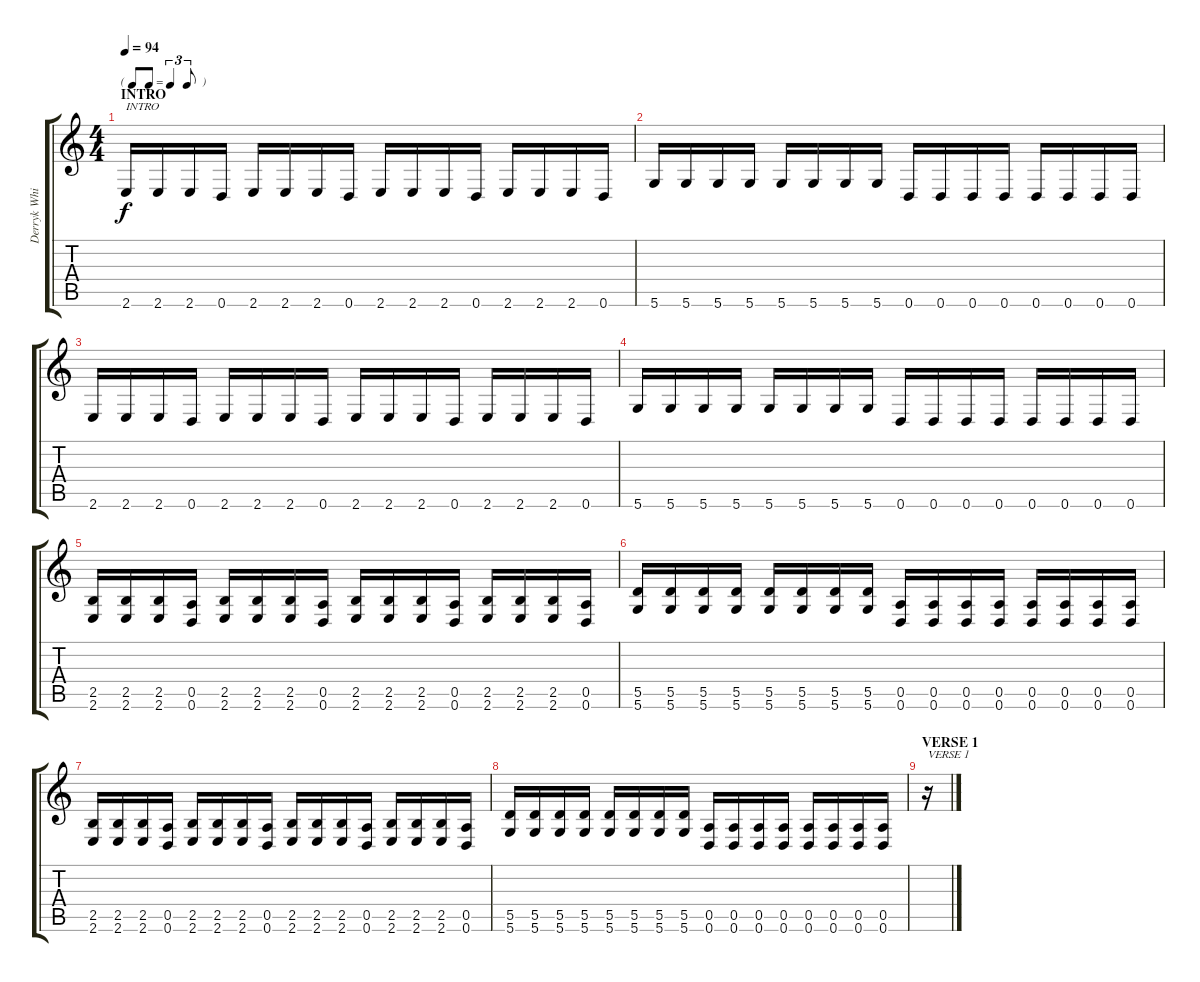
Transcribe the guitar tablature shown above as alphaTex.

\track ("Derryk Whibley \"Bizzy D\"      (gtr 1)" "Derryk Whi") {instrument distortionguitar}
\staff {score tabs}
\tuning (E4 B3 G3 D3 A2 D2) {hide}
\ts (4 4)
\tf triplet8th
\section ("" "INTRO")
\tempo 94
\clef g2
\ks c
2.6.16{txt "INTRO" dy f balance 0 instrument distortionguitar} 2.6.16 2.6.16 0.6.16 2.6.16 2.6.16 2.6.16 0.6.16 2.6.16 2.6.16 2.6.16 0.6.16 2.6.16 2.6.16 2.6.16 0.6.16 |
5.6.16 5.6.16 5.6.16 5.6.16 5.6.16 5.6.16 5.6.16 5.6.16 0.6.16 0.6.16 0.6.16 0.6.16 0.6.16 0.6.16 0.6.16 0.6.16 |
2.6.16 2.6.16 2.6.16 0.6.16 2.6.16 2.6.16 2.6.16 0.6.16 2.6.16 2.6.16 2.6.16 0.6.16 2.6.16 2.6.16 2.6.16 0.6.16 |
5.6.16{balance 8} 5.6.16 5.6.16 5.6.16 5.6.16 5.6.16 5.6.16 5.6.16 0.6.16 0.6.16 0.6.16 0.6.16 0.6.16 0.6.16 0.6.16 0.6.16 |
(2.5 2.6).16{balance 8} (2.5 2.6).16 (2.5 2.6).16 (0.5 0.6).16 (2.5 2.6).16 (2.5 2.6).16 (2.5 2.6).16 (0.5 0.6).16 (2.5 2.6).16 (2.5 2.6).16 (2.5 2.6).16 (0.5 0.6).16 (2.5 2.6).16 (2.5 2.6).16 (2.5 2.6).16 (0.5 0.6).16 |
(5.5 5.6).16 (5.5 5.6).16 (5.5 5.6).16 (5.5 5.6).16 (5.5 5.6).16 (5.5 5.6).16 (5.5 5.6).16 (5.5 5.6).16 (0.5 0.6).16 (0.5 0.6).16 (0.5 0.6).16 (0.5 0.6).16 (0.5 0.6).16 (0.5 0.6).16 (0.5 0.6).16 (0.5 0.6).16 |
(2.5 2.6).16 (2.5 2.6).16 (2.5 2.6).16 (0.5 0.6).16 (2.5 2.6).16 (2.5 2.6).16 (2.5 2.6).16 (0.5 0.6).16 (2.5 2.6).16 (2.5 2.6).16 (2.5 2.6).16 (0.5 0.6).16 (2.5 2.6).16 (2.5 2.6).16 (2.5 2.6).16 (0.5 0.6).16 |
(5.5 5.6).16 (5.5 5.6).16 (5.5 5.6).16 (5.5 5.6).16 (5.5 5.6).16 (5.5 5.6).16 (5.5 5.6).16 (5.5 5.6).16 (0.5 0.6).16 (0.5 0.6).16 (0.5 0.6).16 (0.5 0.6).16 (0.5 0.6).16 (0.5 0.6).16 (0.5 0.6).16 (0.5 0.6).16 |
\section ("" "VERSE 1")
r.16{txt "VERSE 1"}
